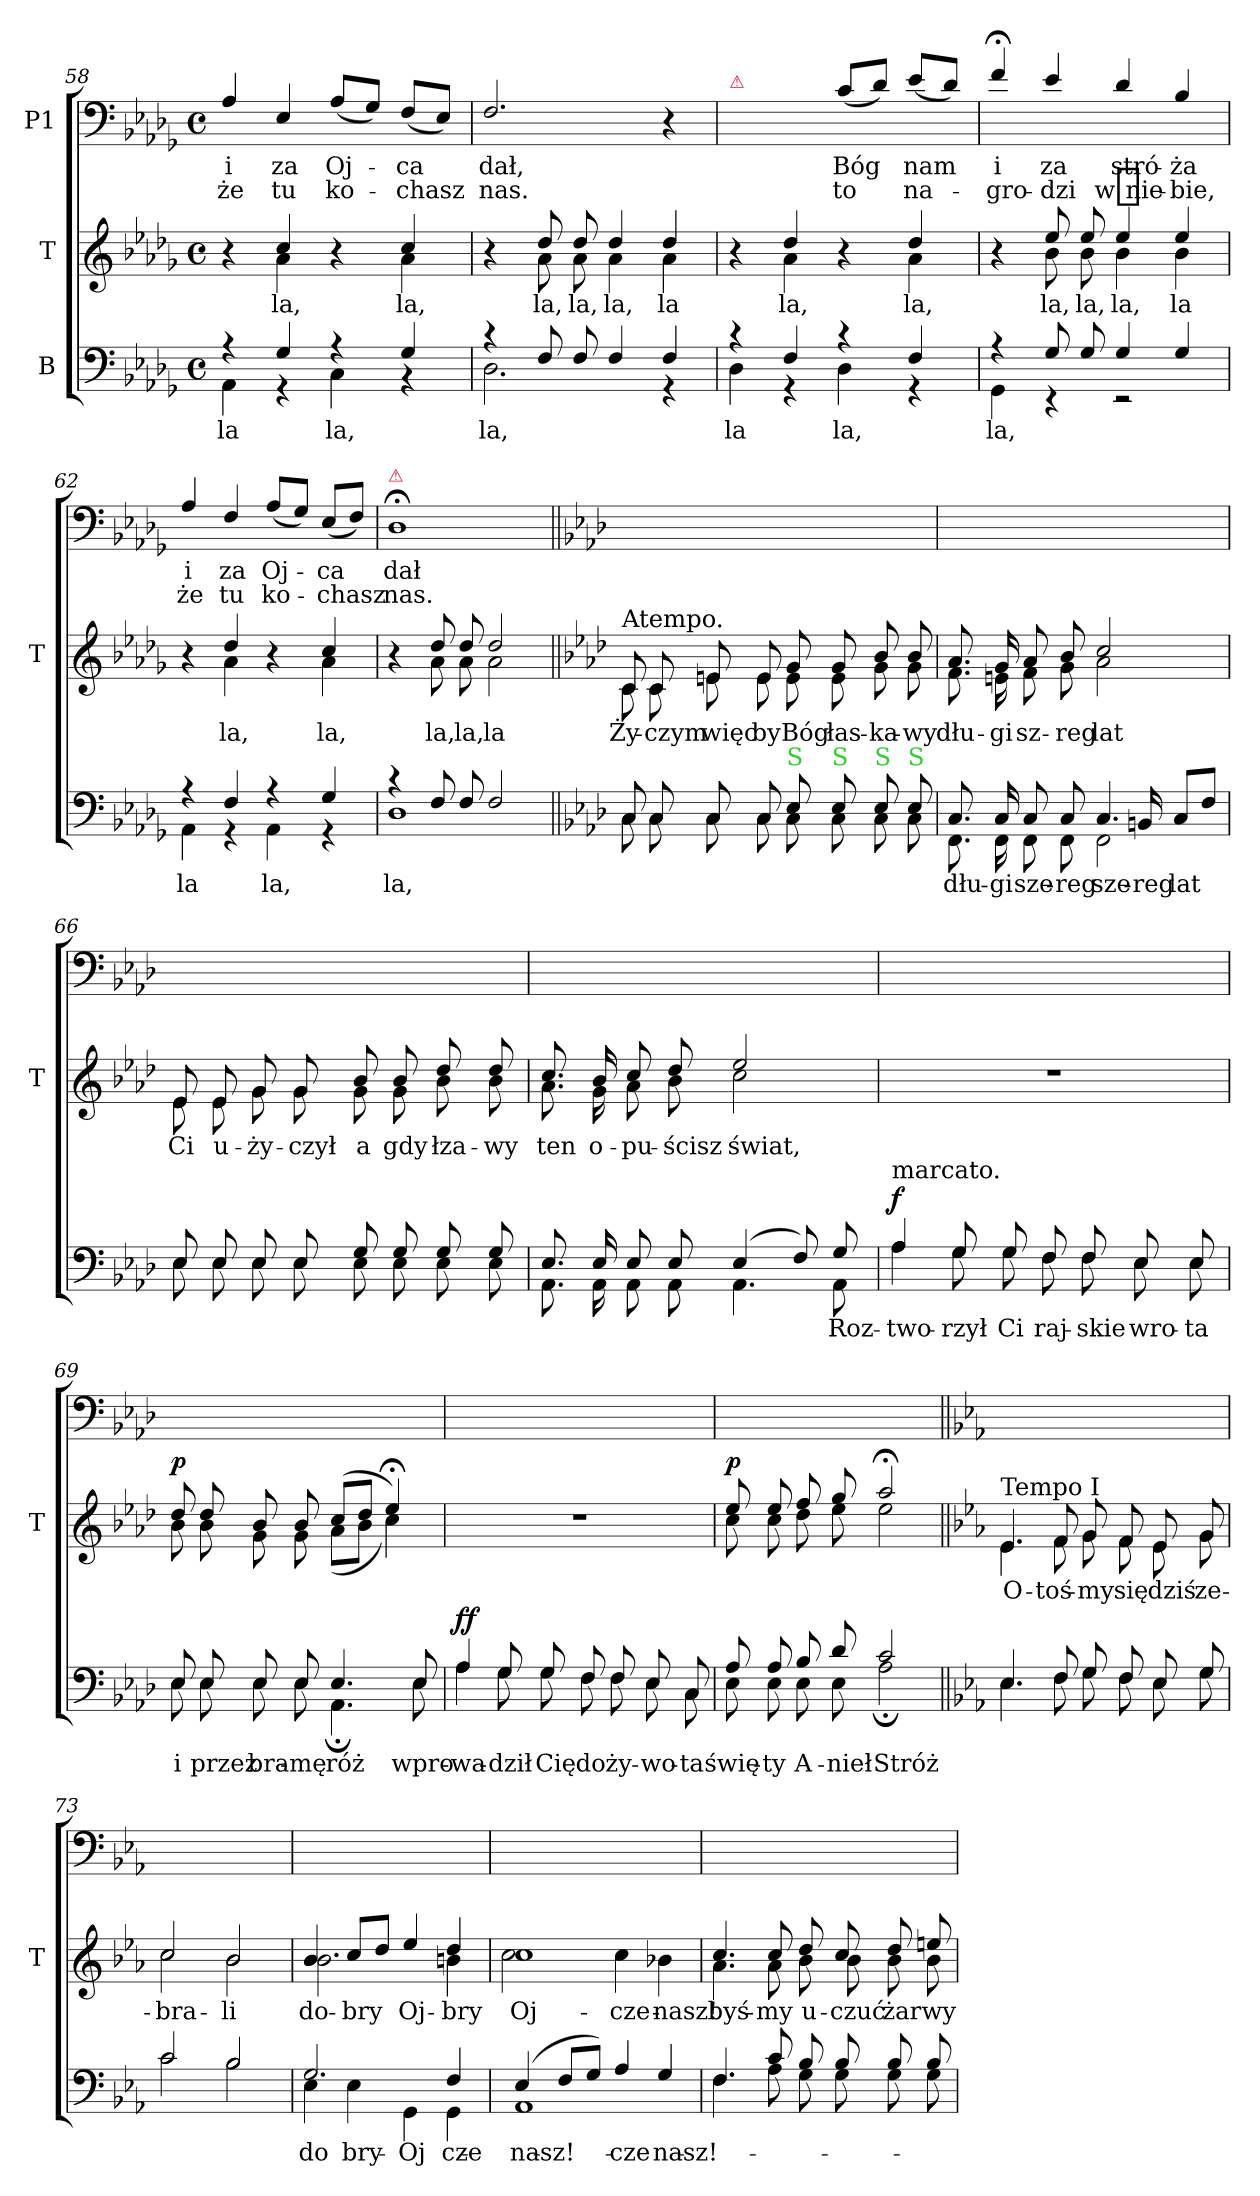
**kern	**text	**dynam	**kern	**text	**dynam	**kern	**text	**text
*part3	*part3	*part3	*part2	*part2	*part2	*part1	*part1	*part1
*staff3	*staff3	*staff3	*staff2	*staff2	*staff2	*staff1	*staff1	*staff1
*I"B	*	*	*I"T	*	*	*I"P1	*	*
*	*	*	*I'T	*	*	*	*	*
*clefF4	*	*	*clefG2	*	*	*clefF4	*	*
*k[b-e-a-d-g-]	*	*	*k[b-e-a-d-g-]	*	*	*k[b-e-a-d-g-]	*	*
*D-:	*	*	*D-:	*	*	*D-:	*	*
*M4/4	*	*	*M4/4	*	*	*M4/4	*	*
*met(c)	*	*	*met(c)	*	*	*met(c)	*	*
=58	=58	=58	=58	=58	=58	=58	=58	=58
*^	*	*	*^	*	*	*	*	*
4r	4AA-\	la	.	4r	4ryy	.	.	4A-/	i	że
4G-/	4r	.	.	4cc/	4a-\	la,	.	4E-/	za	tu
4r	4C\	la,	.	4r	4ryy	.	.	(8A-/L	Oj-	ko-
.	.	.	.	.	.	.	.	8G-/J)	.	.
4G-/	4r	.	.	4cc/	4a-\	la,	.	(8F/L	-ca	-chasz
.	.	.	.	.	.	.	.	8E-/J)	.	.
=59	=59	=59	=59	=59	=59	=59	=59	=59	=59	=59
4r	2.D-\	la,	.	4r	4ryy	.	.	2.F/	dał,	nas.
8F/	.	.	.	8dd-/	8a-\	la,	.	.	.	.
8F/	.	.	.	8dd-/	8a-\	la,	.	.	.	.
4F/	.	.	.	4dd-/	4a-\	la,	.	.	.	.
4F/	4r	.	.	4dd-/	4a-\	la	.	4r	.	.
=60	=60	=60	=60	=60	=60	=60	=60	=60	=60	=60
!	!	!	!	!	!	!	!	!LO:TX:a:color=crimson:t=⚠	!	!
4r	4D-\	la	.	4r	4ryy	.	.	4A-/yy	Cie-	Bóg
4F/	4r	.	.	4dd-/	4a-\	la,	.	4A-/yy	-bie	Ci
4r	4D-\	la,	.	4r	4ryy	.	.	(8c/L	Bóg	to
.	.	.	.	.	.	.	.	8d-/J)	.	.
4F/	4r	.	.	4dd-/	4a-\	la,	.	(8e-/L	nam	na-
.	.	.	.	.	.	.	.	8d-/J)	.	.
=61	=61	=61	=61	=61	=61	=61	=61	=61	=61	=61
4r	4GG-\	la,	.	4r	4ryy	.	.	4f;</	i	-gro-
8G-/	4r	.	.	8ee-/	8b-\	la,	.	4e-/	za	-dzi
8G-/	.	.	.	8ee-/	8b-\	la,	.	.	.	.
4G-/	2r	.	.	4ee-/	4b-\	la,	.	4d-/	stró-	w nie-
4G-/	.	.	.	4ee-/	4b-\	la	.	4B-/	-ża	-bie,
=62	=62	=62	=62	=62	=62	=62	=62	=62	=62	=62
4r	4AA-\	la	.	4r	4ryy	.	.	4A-/	i	że
4F/	4r	.	.	4dd-/	4a-\	la,	.	4F/	za	tu
4r	4AA-\	la,	.	4r	4ryy	.	.	(8A-/L	Oj-	ko-
.	.	.	.	.	.	.	.	8G-/J)	.	.
4G-/	4r	.	.	4cc/	4a-\	la,	.	(8E-/L	-ca	-chasz
.	.	.	.	.	.	.	.	8F/J)	.	.
=63	=63	=63	=63	=63	=63	=63	=63	=63	=63	=63
!	!	!	!	!	!	!	!	!LO:TX:a:color=crimson:t=⚠	!	!
4r	1D-	la,	.	4r	4ryy	.	.	1D-;<	dał	nas.
8F/	.	.	.	8dd-/	8a-\	la,	.	.	.	.
8F/	.	.	.	8dd-/	8a-\	la,	.	.	.	.
2F/	.	.	.	2dd-/	2a-\	la	.	.	.	.
=64||	=64||	=64||	=64||	=64||	=64||	=64||	=64||	=64||	=64||	=64||
*k[b-e-a-d-]	*	*	*	*k[b-e-a-d-]	*	*	*	*k[b-e-a-d-]	*	*
*A-:	*	*	*	*A-:	*	*	*	*A-:	*	*
!	!	!	!	!LO:TX:a:t=Atempo.	!	!	!	!	!	!
8C/	8C\	.	.	8c/	8c\	Ży-	.	1ryy	.	.
8C/	8C\	.	.	8c/	8c\	-czym	.	.	.	.
8C/	8C\	.	.	8en/	8e\	więc	.	.	.	.
8C/	8C\	.	.	8e/	8e\	by	.	.	.	.
!LO:TX:a:color=limegreen:t=S	!	!	!	!	!	!	!	!	!	!
8E-/	8C\	.	.	8g/	8e\	Bóg	.	.	.	.
!LO:TX:a:color=limegreen:t=S	!	!	!	!	!	!	!	!	!	!
8E-/	8C\	.	.	8g/	8e\	łas-	.	.	.	.
!LO:TX:a:color=limegreen:t=S	!	!	!	!	!	!	!	!	!	!
8E-/	8C\	.	.	8b-/	8g\	-ka-	.	.	.	.
!LO:TX:a:color=limegreen:t=S	!	!	!	!	!	!	!	!	!	!
8E-/	8C\	.	.	8b-/	8g\	-wy	.	.	.	.
=65	=65	=65	=65	=65	=65	=65	=65	=65	=65	=65
8.C/	8.FF\	dłu-	.	8.a-/	8.f\	dłu-	.	1ryy	.	.
16C/	16FF\	-gi	.	16g/	16en\	-gi	.	.	.	.
8C/	8FF\	sze-	.	8a-/	8f\	sz-	.	.	.	.
8C/	8FF\	-reg	.	8b-/	8g\	-reg	.	.	.	.
!LO:N:vis=4.	!	!	!	!	!	!	!	!	!	!
8.C/	2FF\	sze-	.	2cc/	2a-\	lat	.	.	.	.
16BBn/	.	-reg	.	.	.	.	.	.	.	.
8C/L	.	lat	.	.	.	.	.	.	.	.
8F/J	.	.	.	.	.	.	.	.	.	.
=66	=66	=66	=66	=66	=66	=66	=66	=66	=66	=66
8E-/	8E-\	.	.	8e-/	8e-\	Ci	.	1ryy	.	.
8E-/	8E-\	.	.	8e-/	8e-\	u-	.	.	.	.
8E-/	8E-\	.	.	8g/	8g\	-ży-	.	.	.	.
8E-/	8E-\	.	.	8g/	8g\	-czył	.	.	.	.
8G/	8E-\	.	.	8b-/	8g\	a	.	.	.	.
8G/	8E-\	.	.	8b-/	8g\	gdy	.	.	.	.
8G/	8E-\	.	.	8dd-/	8b-\	łza-	.	.	.	.
8G/	8E-\	.	.	8dd-/	8b-\	-wy	.	.	.	.
=67	=67	=67	=67	=67	=67	=67	=67	=67	=67	=67
8.E-/	8.AA-\	.	.	8.cc/	8.a-\	ten	.	1ryy	.	.
16E-/	16AA-\	.	.	16b-/	16g\	o-	.	.	.	.
8E-/	8AA-\	.	.	8cc/	8a-\	-pu-	.	.	.	.
8E-/	8AA-\	.	.	8dd-/	8b-\	-ścisz	.	.	.	.
(4E-/	4.AA-\	.	.	2ee-/	2cc\	świat,	.	.	.	.
8F/)	.	.	.	.	.	.	.	.	.	.
8G/	8AA-\	Roz-	.	.	.	.	.	.	.	.
*	*	*	*	*v	*v	*	*	*	*	*
=68	=68	=68	=68	=68	=68	=68	=68	=68	=68
!LO:TX:a:t=marcato.	!	!	!	!	!	!	!	!	!
!	!	!	!LO:DY:a	!	!	!	!	!	!
4A-/	4A-\	-two-	f	1r	.	.	1ryy	.	.
8G/	8G\	-rzył	.	.	.	.	.	.	.
8G/	8G\	Ci	.	.	.	.	.	.	.
8F/	8F\	raj-	.	.	.	.	.	.	.
8F/	8F\	-skie	.	.	.	.	.	.	.
8E-/	8E-\	wro-	.	.	.	.	.	.	.
8E-/	8E-\	-ta	.	.	.	.	.	.	.
=69	=69	=69	=69	=69	=69	=69	=69	=69	=69
*	*	*	*	*^	*	*	*	*	*
!	!	!	!	!	!	!	!LO:DY:a	!	!	!
8E-/	8E-\	i	.	8dd-/	8b-\	.	p	1ryy	.	.
8E-/	8E-\	przez	.	8dd-/	8b-\	.	.	.	.	.
8E-/	8E-\	bra-	.	8b-/	8g\	.	.	.	.	.
8E-/	8E-\	-mę	.	8b-/	8g\	.	.	.	.	.
4.E-/	4.AA-;<\	róż	.	(8cc/L	(8a-\L	.	.	.	.	.
.	.	.	.	8dd-/J	8b-\J	.	.	.	.	.
.	.	.	.	4ee-;</)	4cc\)	.	.	.	.	.
8E-/	8E-\	wpro-	.	.	.	.	.	.	.	.
*	*	*	*	*v	*v	*	*	*	*	*
=70	=70	=70	=70	=70	=70	=70	=70	=70	=70
!	!	!	!LO:DY:a	!	!	!	!	!	!
4A-/	4A-\	-wa-	ff	1r	.	.	1ryy	.	.
8G/	8G\	-dził	.	.	.	.	.	.	.
8G/	8G\	Cię	.	.	.	.	.	.	.
8F/	8F\	do	.	.	.	.	.	.	.
8F/	8F\	ży-	.	.	.	.	.	.	.
8E-/	8E-\	-wo-	.	.	.	.	.	.	.
8C/	8C\	-ta	.	.	.	.	.	.	.
=71	=71	=71	=71	=71	=71	=71	=71	=71	=71
*	*	*	*	*^	*	*	*	*	*
!	!	!	!	!	!	!	!LO:DY:b	!	!	!
8A-/	8E-\	świę-	.	8ee-/	8cc\	.	p	1ryy	.	.
8A-/	8E-\	-ty	.	8ee-/	8cc\	.	.	.	.	.
8B-/	8E-\	A-	.	8ff/	8dd-\	.	.	.	.	.
8d-/	8E-\	-nieł	.	8gg/	8ee-\	.	.	.	.	.
2c/	2A-;<\	Stróż	.	2aa-;</	2ee-\	.	.	.	.	.
=72||	=72||	=72||	=72||	=72||	=72||	=72||	=72||	=72||	=72||	=72||
*k[b-e-a-]	*	*	*	*k[b-e-a-]	*	*	*	*k[b-e-a-]	*	*
*E-:	*	*	*	*E-:	*	*	*	*E-:	*	*
!	!	!	!	!LO:TX:a:t=Tempo I	!	!	!	!	!	!
4.E-/	4.E-\	.	.	4.e-/	4.e-\	O-	.	1ryy	.	.
8F/	8F\	.	.	8f/	8f\	-toś-	.	.	.	.
8G/	8G\	.	.	8g/	8g\	-my	.	.	.	.
8F/	8F\	.	.	8f/	8f\	się	.	.	.	.
8E-/	8E-\	.	.	8e-/	8e-\	dziś	.	.	.	.
8G/	8G\	.	.	8g/	8g\	ze-	.	.	.	.
=73	=73	=73	=73	=73	=73	=73	=73	=73	=73	=73
2c/	2c\	.	.	2cc/	2cc\	-bra-	.	1ryy	.	.
2B-/	2B-\	.	.	2b-/	2b-\	-li	.	.	.	.
=74	=74	=74	=74	=74	=74	=74	=74	=74	=74	=74
2.G/	4E-\	do-	.	4b-/	2.b-\	do-	.	1ryy	.	.
.	4E-\	-bry	.	8cc/L	.	-bry	.	.	.	.
.	.	.	.	8dd/J	.	.	.	.	.	.
.	4GG\	Oj-	.	4ee-/	.	Oj-	.	.	.	.
4F/	4GG\	-cze	.	4dd/	4bn\	-bry	.	.	.	.
=75	=75	=75	=75	=75	=75	=75	=75	=75	=75	=75
(<4E-/	1AA-	nasz!	.	1cc	2cc\	Oj-	.	1ryy	.	.
8F/L	.	.	.	.	.	.	.	.	.	.
8G/J)	.	.	.	.	.	.	.	.	.	.
4A-/	.	-cze	.	.	4cc\	-cze	.	.	.	.
4G/	.	nasz!	.	.	4b-X\	nasz!	.	.	.	.
=76	=76	=76	=76	=76	=76	=76	=76	=76	=76	=76
4.F/	4.F\	.	.	4.cc/	4.a-\	byś-	.	1ryy	.	.
8c/	8A-\	.	.	8cc/	8a-\	-my	.	.	.	.
8B-/	8G\	.	.	8dd/	8b-\	u-	.	.	.	.
8B-/	8G\	.	.	8cc/	8b-\	-czuć	.	.	.	.
8B-/	8G\	.	.	8dd/	8b-\	żar	.	.	.	.
8B-/	8G\	.	.	8een/	8b-\	wy-	.	.	.	.
*v	*v	*	*	*	*	*	*	*	*	*
*	*	*	*v	*v	*	*	*	*	*
=	=	=	=	=	=	=	=	=
*-	*-	*-	*-	*-	*-	*-	*-	*-
